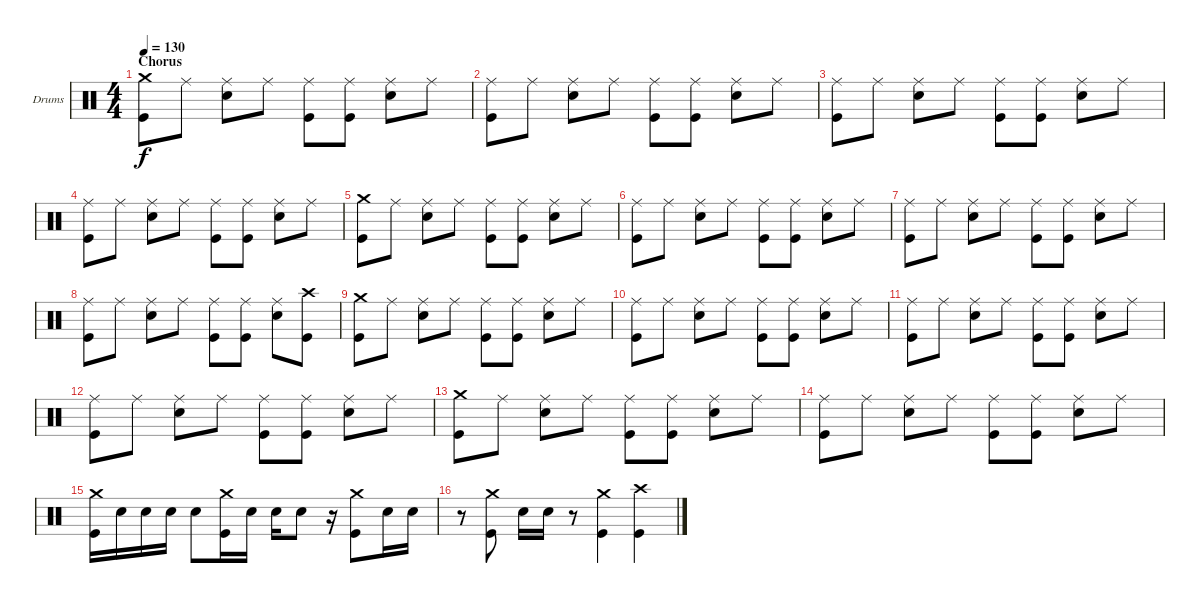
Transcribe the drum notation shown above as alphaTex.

\defaultSystemsLayout 4
\bracketExtendMode groupsimilarinstruments
\firstSystemTrackNameOrientation horizontal
\otherSystemsTrackNameOrientation horizontal
\track ("Drumkit" "Drums") {instrument percussion}
\staff {score}
\articulation defaults
\ts (4 4)
\section ("" "Chorus")
\tempo 130
\clef neutral
\scale
0.333333
\ks c
("Crash medium (hit)" "Kick (hit)").8{dy f} "Ride (middle)".8 ("Ride (middle)" "Snare (hit) 2").8 "Ride (middle)".8 ("Ride (middle)" "Kick (hit)").8 ("Ride (middle)" "Kick (hit)").8 ("Ride (middle)" "Snare (hit) 2").8 "Ride (middle)".8 |
\scale
0.333333 ("Ride (middle)" "Kick (hit)").8 "Ride (middle)".8 ("Ride (middle)" "Snare (hit) 2").8 "Ride (middle)".8 ("Ride (middle)" "Kick (hit)").8 ("Ride (middle)" "Kick (hit)").8 ("Ride (middle)" "Snare (hit) 2").8 "Ride (middle)".8 |
\scale
0.333333 ("Ride (middle)" "Kick (hit)").8 "Ride (middle)".8 ("Ride (middle)" "Snare (hit) 2").8 "Ride (middle)".8 ("Ride (middle)" "Kick (hit)").8 ("Ride (middle)" "Kick (hit)").8 ("Ride (middle)" "Snare (hit) 2").8 "Ride (middle)".8 |
\scale
0.333333 ("Ride (middle)" "Kick (hit)").8 "Ride (middle)".8 ("Ride (middle)" "Snare (hit) 2").8 "Ride (middle)".8 ("Ride (middle)" "Kick (hit)").8 ("Ride (middle)" "Kick (hit)").8 ("Ride (middle)" "Snare (hit) 2").8 "Ride (middle)".8 |
\scale
0.333333 ("Crash medium (hit)" "Kick (hit)").8 "Ride (middle)".8 ("Ride (middle)" "Snare (hit) 2").8 "Ride (middle)".8 ("Ride (middle)" "Kick (hit)").8 ("Ride (middle)" "Kick (hit)").8 ("Ride (middle)" "Snare (hit) 2").8 "Ride (middle)".8 |
\scale
0.333333 ("Ride (middle)" "Kick (hit)").8 "Ride (middle)".8 ("Ride (middle)" "Snare (hit) 2").8 "Ride (middle)".8 ("Ride (middle)" "Kick (hit)").8 ("Ride (middle)" "Kick (hit)").8 ("Ride (middle)" "Snare (hit) 2").8 "Ride (middle)".8 |
\scale
0.333333 ("Ride (middle)" "Kick (hit)").8 "Ride (middle)".8 ("Ride (middle)" "Snare (hit) 2").8 "Ride (middle)".8 ("Ride (middle)" "Kick (hit)").8 ("Ride (middle)" "Kick (hit)").8 ("Ride (middle)" "Snare (hit) 2").8 "Ride (middle)".8 |
\scale
0.333333 ("Ride (middle)" "Kick (hit)").8 "Ride (middle)".8 ("Ride (middle)" "Snare (hit) 2").8 "Ride (middle)".8 ("Ride (middle)" "Kick (hit)").8 ("Ride (middle)" "Kick (hit)").8 ("Ride (middle)" "Snare (hit) 2").8 ("Crash high (hit)" "Kick (hit)").8 |
\scale
0.333333 ("Crash medium (hit)" "Kick (hit)").8 "Ride (middle)".8 ("Ride (middle)" "Snare (hit) 2").8 "Ride (middle)".8 ("Ride (middle)" "Kick (hit)").8 ("Ride (middle)" "Kick (hit)").8 ("Ride (middle)" "Snare (hit) 2").8 "Ride (middle)".8 |
\scale
0.333333 ("Ride (middle)" "Kick (hit)").8 "Ride (middle)".8 ("Ride (middle)" "Snare (hit) 2").8 "Ride (middle)".8 ("Ride (middle)" "Kick (hit)").8 ("Ride (middle)" "Kick (hit)").8 ("Ride (middle)" "Snare (hit) 2").8 "Ride (middle)".8 |
\scale
0.333333 ("Ride (middle)" "Kick (hit)").8 "Ride (middle)".8 ("Ride (middle)" "Snare (hit) 2").8 "Ride (middle)".8 ("Ride (middle)" "Kick (hit)").8 ("Ride (middle)" "Kick (hit)").8 ("Ride (middle)" "Snare (hit) 2").8 "Ride (middle)".8 |
\scale
0.333333 ("Ride (middle)" "Kick (hit)").8 "Ride (middle)".8 ("Ride (middle)" "Snare (hit) 2").8 "Ride (middle)".8 ("Ride (middle)" "Kick (hit)").8 ("Ride (middle)" "Kick (hit)").8 ("Ride (middle)" "Snare (hit) 2").8 "Ride (middle)".8 |
\scale
0.333333 ("Crash medium (hit)" "Kick (hit)").8 "Ride (middle)".8 ("Ride (middle)" "Snare (hit) 2").8 "Ride (middle)".8 ("Ride (middle)" "Kick (hit)").8 ("Ride (middle)" "Kick (hit)").8 ("Ride (middle)" "Snare (hit) 2").8 "Ride (middle)".8 |
\scale
0.333333 ("Ride (middle)" "Kick (hit)").8 "Ride (middle)".8 ("Ride (middle)" "Snare (hit) 2").8 "Ride (middle)".8 ("Ride (middle)" "Kick (hit)").8 ("Ride (middle)" "Kick (hit)").8 ("Ride (middle)" "Snare (hit) 2").8 "Ride (middle)".8 |
\scale
0.333333 ("Crash medium (hit)" "Kick (hit)").16 "Snare (hit) 2".16 "Snare (hit) 2".16 "Snare (hit) 2".16 "Snare (hit) 2".8 ("Crash medium (hit)" "Kick (hit)").16 "Snare (hit) 2".16 "Snare (hit) 2".16 "Snare (hit) 2".8 r.16 ("Crash medium (hit)" "Kick (hit)").8 "Snare (hit) 2".16 "Snare (hit) 2".16 |
\scale
0.333333 r.8 ("Crash medium (hit)" "Kick (hit)").8 "Snare (hit) 2".16 "Snare (hit) 2".16 r.8 ("Crash medium (hit)" "Kick (hit)").4 ("Crash high (hit)" "Kick (hit)").4
